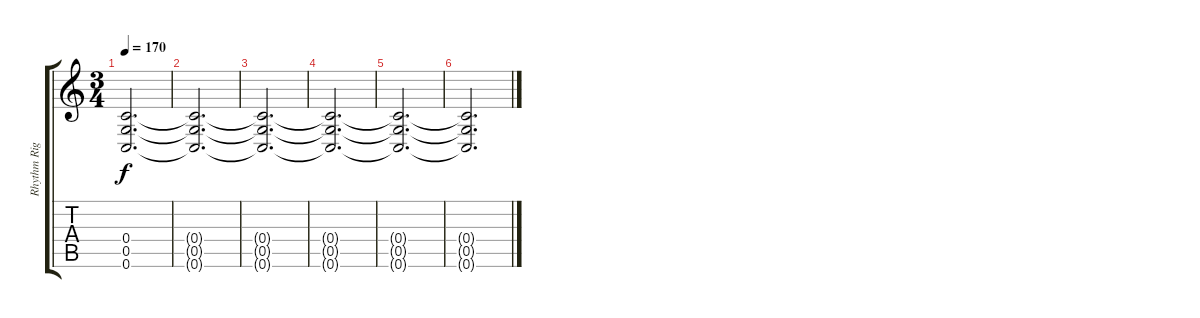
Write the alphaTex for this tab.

\track ("Rhythm Right" "Rhythm Rig") {instrument distortionguitar}
\staff {score tabs}
\tuning (D4 A3 F3 C3 G2 C2) {hide}
\ts (3 4)
\tempo 170
\clef g2
\ks c
(0.4{t} 0.5{t} 0.6{t}).2{d dy f} |
(0.4{t} 0.5{t} 0.6{t}).2{d} |
(0.4{t} 0.5{t} 0.6{t}).2{d} |
(0.4{t} 0.5{t} 0.6{t}).2{d} |
(0.4{t} 0.5{t} 0.6{t}).2{d} |
(0.4{t} 0.5{t} 0.6{t}).2{d}
